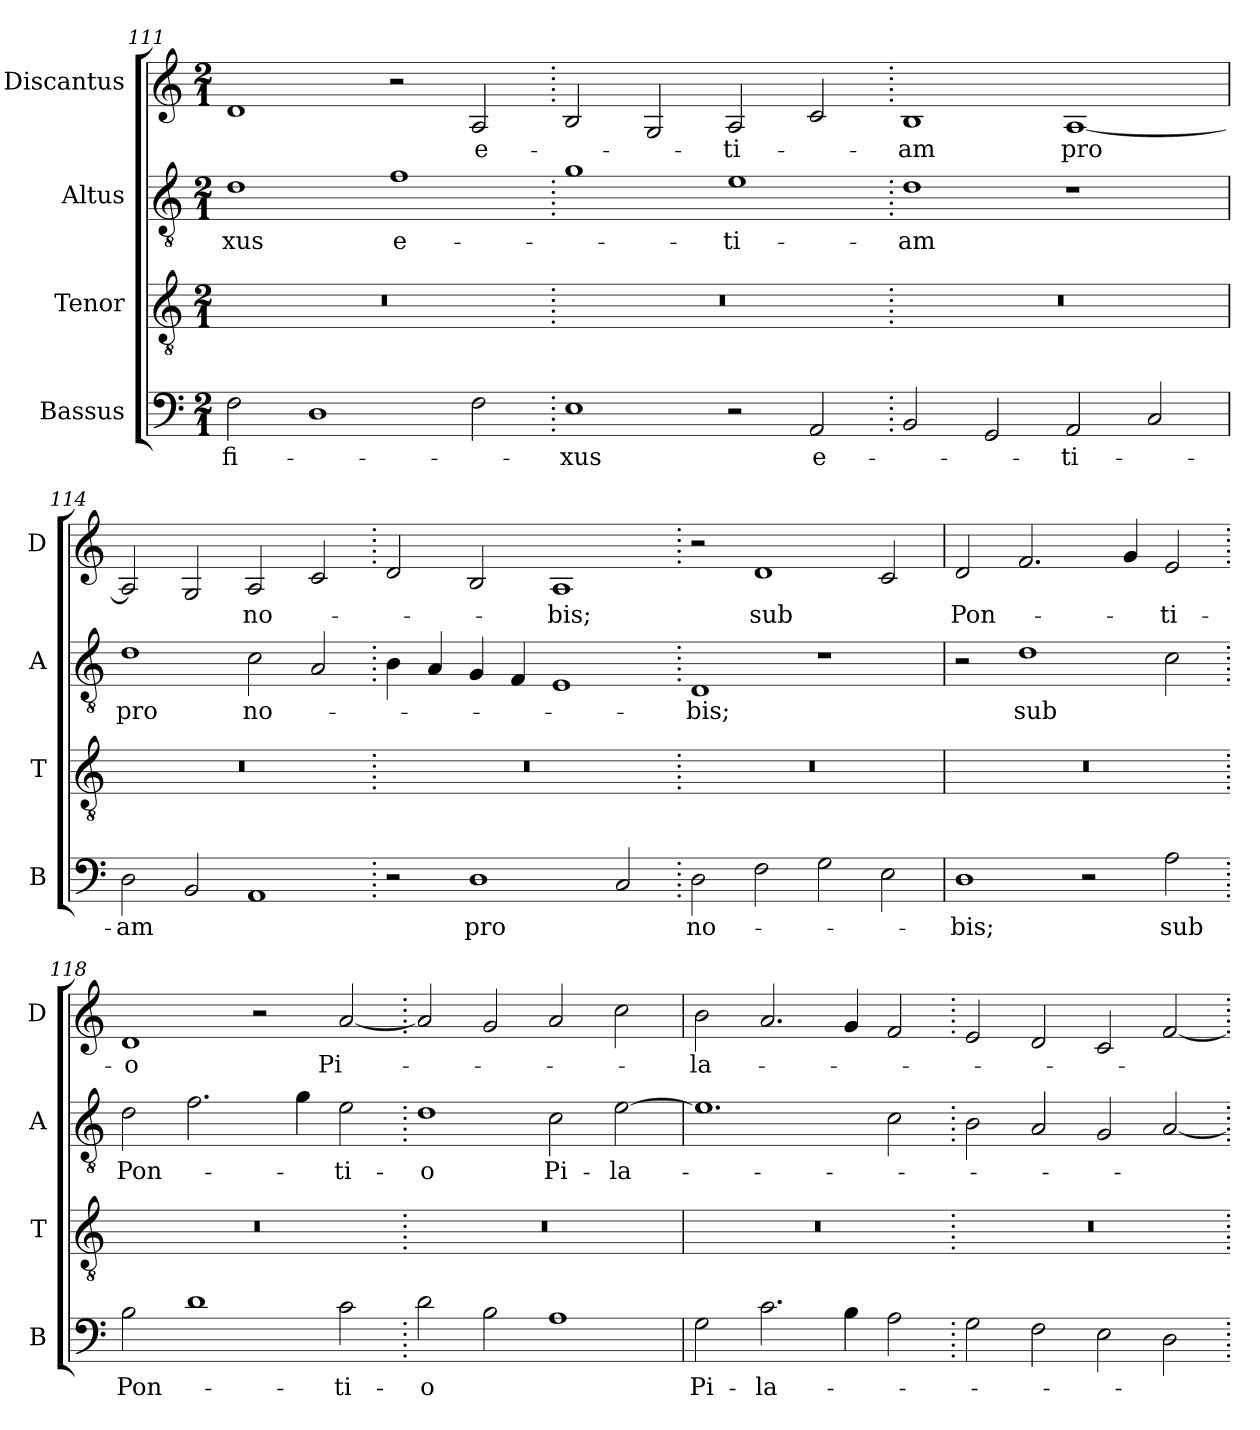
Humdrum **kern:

**kern	**text	**kern	**kern	**text	**kern	**text
*part4	*part4	*part3	*part2	*part2	*part1	*part1
*staff4	*staff4	*staff3	*staff2	*staff2	*staff1	*staff1
*I"Bassus	*	*I"Tenor	*I"Altus	*	*I"Discantus	*
*I'B	*	*I'T	*I'A	*	*I'D	*
*clefF4	*	*clefGv2	*clefGv2	*	*clefG2	*
*k[]	*	*k[]	*k[]	*	*k[]	*
*M2/1	*	*M2/1	*M2/1	*	*M2/1	*
=111	=111	=111	=111	=111	=111	=111
2F	-fi-	0r	1d	-xus	1d	.
1D	.	.	.	.	.	.
.	.	.	1f	e-	2r	.
2F	.	.	.	.	2A	e-
=112.	=112.	=112.	=112.	=112.	=112.	=112.
1E	-xus	0r	1g	.	2B	.
.	.	.	.	.	2G	.
2r	.	.	1e	-ti-	2A	-ti-
2AA	e-	.	.	.	2c	.
=113.	=113.	=113.	=113.	=113.	=113.	=113.
2BB	.	0r	1d	-am	1B	-am
2GG	.	.	.	.	.	.
2AA	-ti-	.	1r	.	[1A	pro
2C	.	.	.	.	.	.
=114	=114	=114	=114	=114	=114	=114
2D	-am	0r	1d	pro	2A]	.
2BB	.	.	.	.	2G	.
1AA	.	.	2c	no-	2A	no-
.	.	.	2A	.	2c	.
=115.	=115.	=115.	=115.	=115.	=115.	=115.
2r	.	0r	4B	.	2d	.
.	.	.	4A	.	.	.
1D	pro	.	4G	.	2B	.
.	.	.	4F	.	.	.
.	.	.	1E	.	1A	-bis;
2C	.	.	.	.	.	.
=116.	=116.	=116.	=116.	=116.	=116.	=116.
2D	no-	0r	1D	-bis;	2r	.
2F	.	.	.	.	1d	sub
2G	.	.	1r	.	.	.
2E	.	.	.	.	2c	.
=117	=117	=117	=117	=117	=117	=117
1D	-bis;	0r	2r	.	2d	Pon-
.	.	.	1d	sub	2.f	.
2r	.	.	.	.	.	.
.	.	.	.	.	4g	.
2A	sub	.	2c	.	2e	-ti-
=118.	=118.	=118.	=118.	=118.	=118.	=118.
2B	Pon-	0r	2d	Pon-	1d	-o
1d	.	.	2.f	.	.	.
.	.	.	.	.	2r	.
.	.	.	4g	.	.	.
2c	-ti-	.	2e	-ti-	[2a	Pi-
=119.	=119.	=119.	=119.	=119.	=119.	=119.
2d	-o	0r	1d	-o	2a]	.
2B	.	.	.	.	2g	.
1A	.	.	2c	Pi-	2a	.
.	.	.	[2e	-la-	2cc	.
=120	=120	=120	=120	=120	=120	=120
2G	Pi-	0r	1.e]	.	2b	-la-
2.c	-la-	.	.	.	2.a	.
4B	.	.	.	.	4g	.
2A	.	.	2c	.	2f	.
=121.	=121.	=121.	=121.	=121.	=121.	=121.
2G	.	0r	2B	.	2e	.
2F	.	.	2A	.	2d	.
2E	.	.	2G	.	2c	.
2D	.	.	[2A	.	[2f	.
=.	=.	=.	=.	=.	=.	=.
*-	*-	*-	*-	*-	*-	*-
